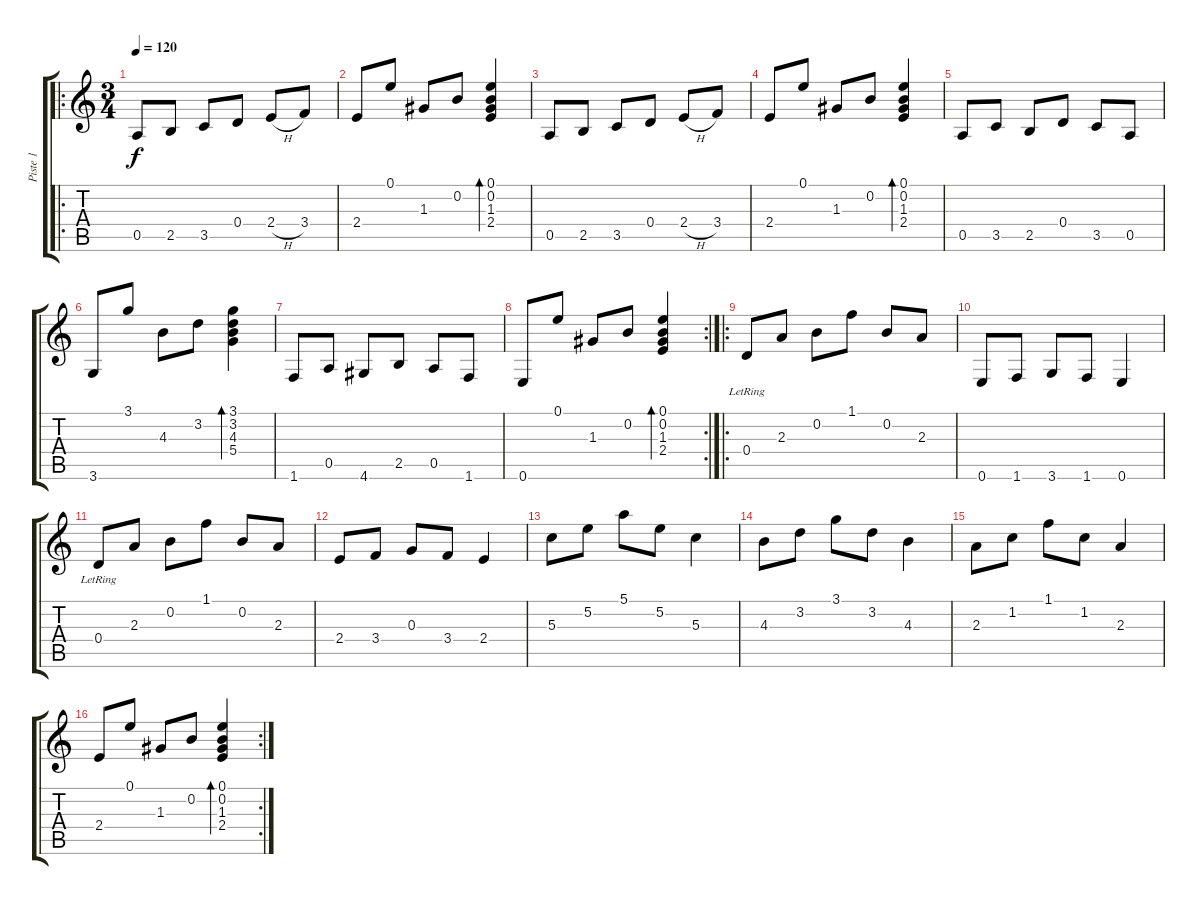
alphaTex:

\track ("Piste 1" "Piste 1") {instrument acousticguitarnylon}
\staff {score tabs}
\tuning (E4 B3 G3 D3 A2 E2) {hide}
\ro
\ts (3 4)
\tempo 120
\clef g2
\ks c
0.5.8{dy f instrument acousticguitarnylon} 2.5.8 3.5.8 0.4.8 2.4{h}.8 3.4.8 |
2.4.8 0.1.8 1.3.8 0.2.8 (0.1 0.2 1.3 2.4).4{bd 120} |
0.5.8 2.5.8 3.5.8 0.4.8 2.4{h}.8 3.4.8 |
2.4.8 0.1.8 1.3.8 0.2.8 (0.1 0.2 1.3 2.4).4{bd 120} |
0.5.8 3.5.8 2.5.8 0.4.8 3.5.8 0.5.8 |
3.6.8 3.1.8 4.3.8 3.2.8 (3.1 3.2 4.3 5.4).4{bd 120} |
1.6.8 0.5.8 4.6.8 2.5.8 0.5.8 1.6.8 |
\rc 2
0.6.8 0.1.8 1.3.8 0.2.8 (0.1 0.2 1.3 2.4).4{bd 120} |
\ro
0.4{lr}.8 2.3.8 0.2.8 1.1.8 0.2.8 2.3.8 |
0.6.8 1.6.8 3.6.8 1.6.8 0.6.4 |
0.4{lr}.8 2.3.8 0.2.8 1.1.8 0.2.8 2.3.8 |
2.4.8 3.4.8 0.3.8 3.4.8 2.4.4 |
5.3.8 5.2.8 5.1.8 5.2.8 5.3.4 |
4.3.8 3.2.8 3.1.8 3.2.8 4.3.4 |
2.3.8 1.2.8 1.1.8 1.2.8 2.3.4 |
\rc 2
2.4.8 0.1.8 1.3.8 0.2.8 (0.1 0.2 1.3 2.4).4{bd 120}
